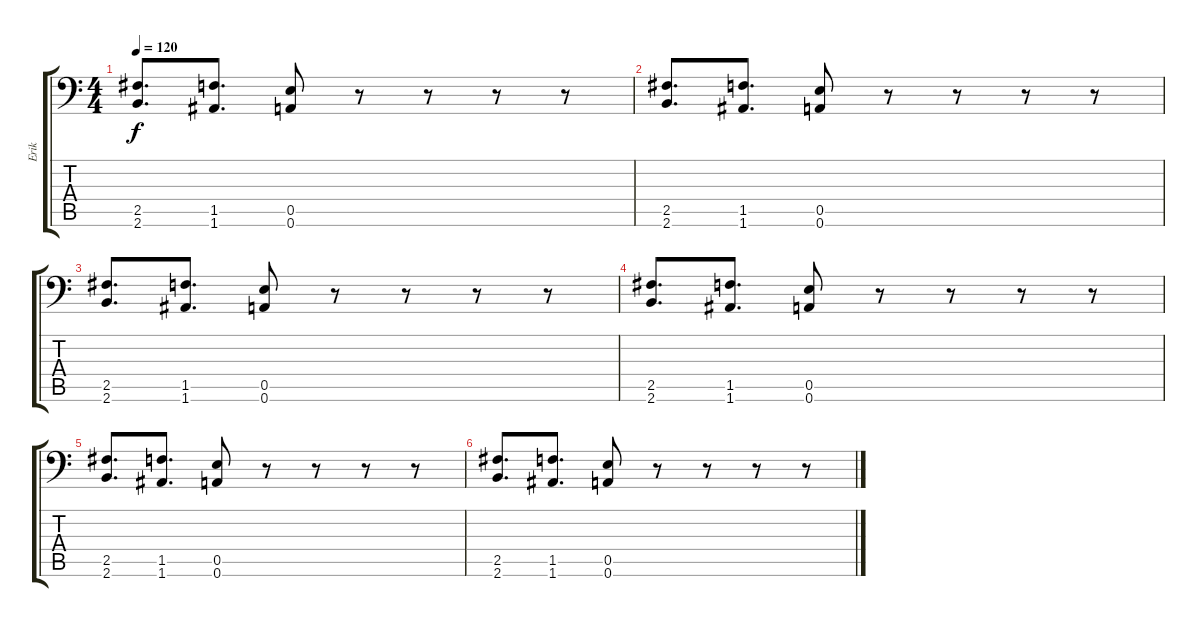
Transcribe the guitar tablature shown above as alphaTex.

\track ("Erik" "Erik") {instrument distortionguitar}
\staff {score tabs}
\tuning (B3 Gb3 D3 A2 E2 A1) {hide}
\ts (4 4)
\tempo 120
\clef f4
\ks c
(2.5 2.6).8{d dy f} (1.5 1.6).8{d} (0.5 0.6).8 r.8 r.8 r.8 r.8 |
(2.5 2.6).8{d} (1.5 1.6).8{d} (0.5 0.6).8 r.8 r.8 r.8 r.8 |
(2.5 2.6).8{d} (1.5 1.6).8{d} (0.5 0.6).8 r.8 r.8 r.8 r.8 |
(2.5 2.6).8{d} (1.5 1.6).8{d} (0.5 0.6).8 r.8 r.8 r.8 r.8 |
(2.5 2.6).8{d} (1.5 1.6).8{d} (0.5 0.6).8 r.8 r.8 r.8 r.8 |
(2.5 2.6).8{d} (1.5 1.6).8{d} (0.5 0.6).8 r.8 r.8 r.8 r.8
